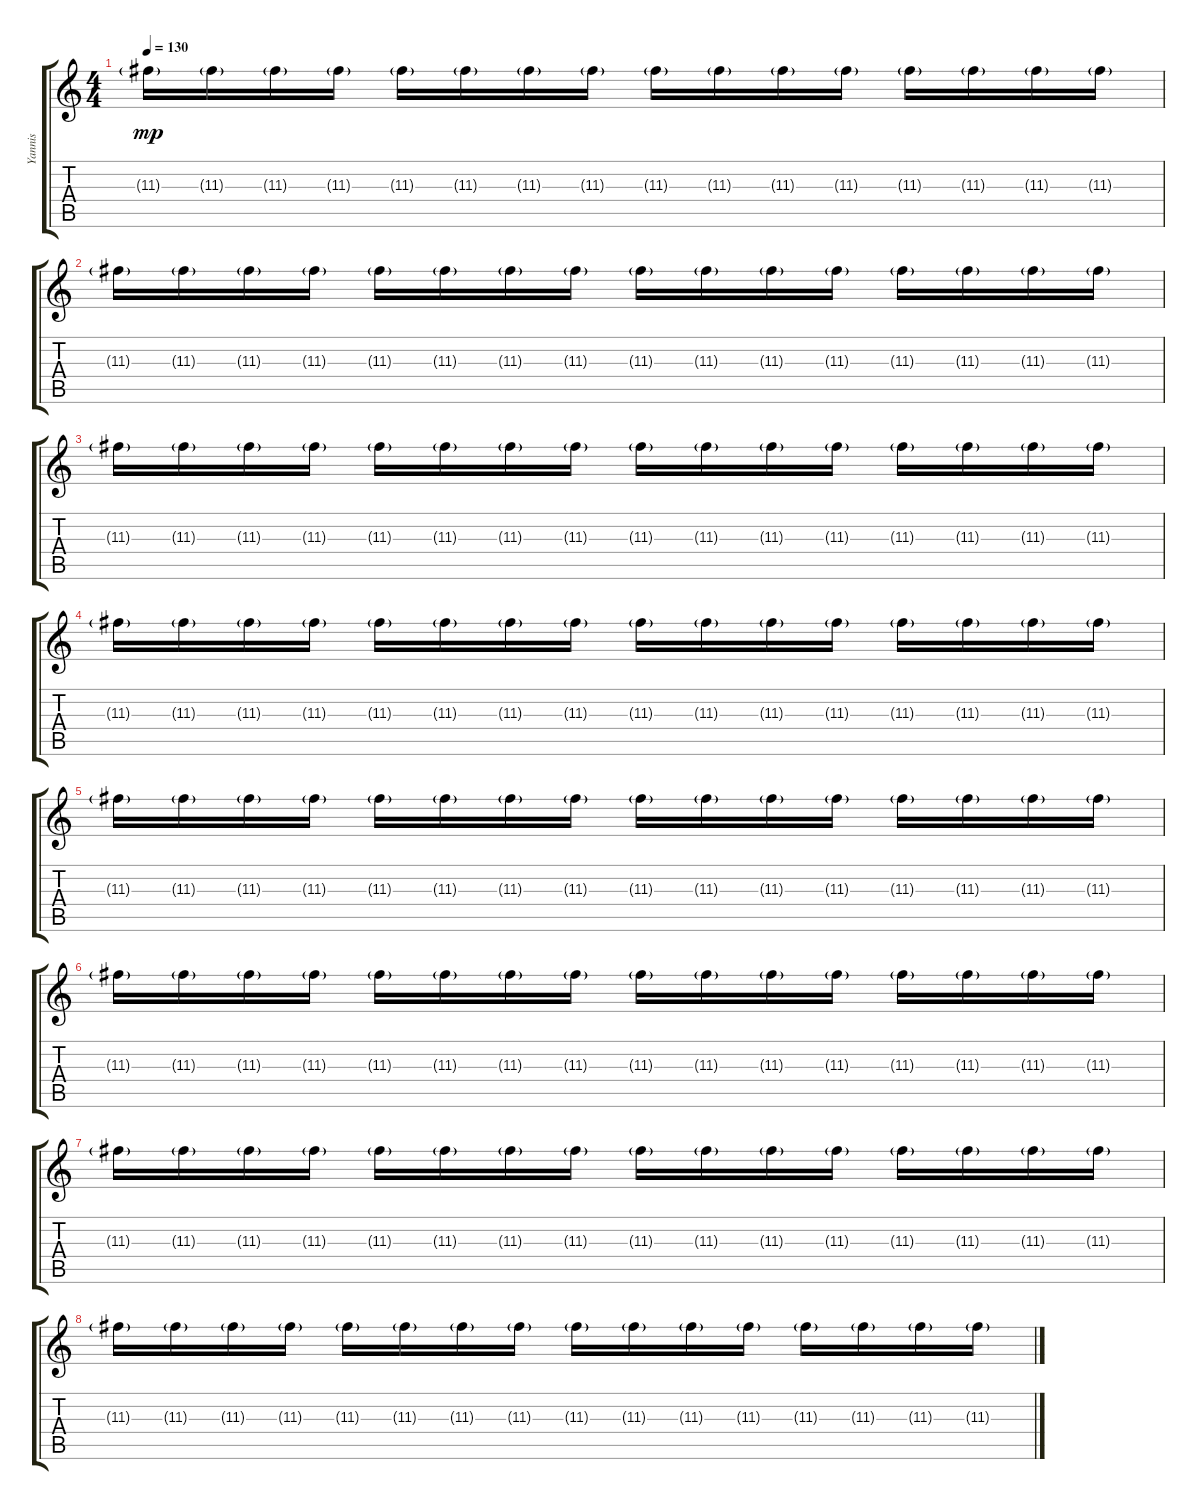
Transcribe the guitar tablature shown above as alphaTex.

\track ("Yannis" "Yannis") {instrument electricguitarclean}
\staff {score tabs}
\tuning (E4 B3 G3 D3 A2 E2) {hide}
\ts (4 4)
\tempo 130
\clef g2
\ks c
11.3{g}.16{dy mp} 11.3{g}.16 11.3{g}.16 11.3{g}.16 11.3{g}.16 11.3{g}.16 11.3{g}.16 11.3{g}.16 11.3{g}.16 11.3{g}.16 11.3{g}.16 11.3{g}.16 11.3{g}.16 11.3{g}.16 11.3{g}.16 11.3{g}.16 |
11.3{g}.16 11.3{g}.16 11.3{g}.16 11.3{g}.16 11.3{g}.16 11.3{g}.16 11.3{g}.16 11.3{g}.16 11.3{g}.16 11.3{g}.16 11.3{g}.16 11.3{g}.16 11.3{g}.16 11.3{g}.16 11.3{g}.16 11.3{g}.16 |
11.3{g}.16 11.3{g}.16 11.3{g}.16 11.3{g}.16 11.3{g}.16 11.3{g}.16 11.3{g}.16 11.3{g}.16 11.3{g}.16 11.3{g}.16 11.3{g}.16 11.3{g}.16 11.3{g}.16 11.3{g}.16 11.3{g}.16 11.3{g}.16 |
11.3{g}.16 11.3{g}.16 11.3{g}.16 11.3{g}.16 11.3{g}.16 11.3{g}.16 11.3{g}.16 11.3{g}.16 11.3{g}.16 11.3{g}.16 11.3{g}.16 11.3{g}.16 11.3{g}.16 11.3{g}.16 11.3{g}.16 11.3{g}.16 |
11.3{g}.16 11.3{g}.16 11.3{g}.16 11.3{g}.16 11.3{g}.16 11.3{g}.16 11.3{g}.16 11.3{g}.16 11.3{g}.16 11.3{g}.16 11.3{g}.16 11.3{g}.16 11.3{g}.16 11.3{g}.16 11.3{g}.16 11.3{g}.16 |
11.3{g}.16 11.3{g}.16 11.3{g}.16 11.3{g}.16 11.3{g}.16 11.3{g}.16 11.3{g}.16 11.3{g}.16 11.3{g}.16 11.3{g}.16 11.3{g}.16 11.3{g}.16 11.3{g}.16 11.3{g}.16 11.3{g}.16 11.3{g}.16 |
11.3{g}.16 11.3{g}.16 11.3{g}.16 11.3{g}.16 11.3{g}.16 11.3{g}.16 11.3{g}.16 11.3{g}.16 11.3{g}.16 11.3{g}.16 11.3{g}.16 11.3{g}.16 11.3{g}.16 11.3{g}.16 11.3{g}.16 11.3{g}.16 |
11.3{g}.16 11.3{g}.16 11.3{g}.16 11.3{g}.16 11.3{g}.16 11.3{g}.16 11.3{g}.16 11.3{g}.16 11.3{g}.16 11.3{g}.16 11.3{g}.16 11.3{g}.16 11.3{g}.16 11.3{g}.16 11.3{g}.16 11.3{g}.16
